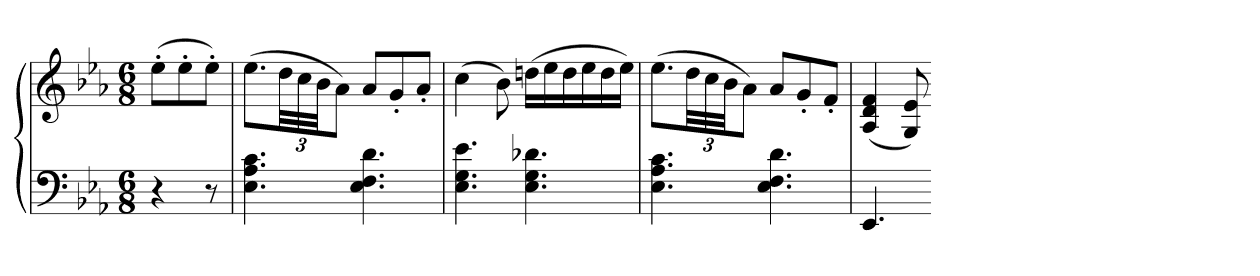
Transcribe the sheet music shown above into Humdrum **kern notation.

**kern	**kern
*part1	*part1
*staff2	*staff1
*clefF4	*clefG2
*k[b-e-a-]	*k[b-e-a-]
*M6/8	*M6/8
=	=
4r	(8ee-'L
.	8ee-'
8r	8ee-'J)
=	=
4.E- 4.A- 4.c	(8.ee-L
.	48ddLL
.	48cc
.	48b-JJ
.	8a-J)
4.E- 4.F 4.d	8a-L
.	8g'
.	8a-'J
=	=
4.E- 4.G 4.e-	(4cc
.	8b-)
4.E- 4.G 4.d-X	(16ddnLL
.	16ee-
.	16dd
.	16ee-
.	16dd
.	16ee-JJ)
=	=
4.E- 4.A- 4.c	(8.ee-L
.	48ddLL
.	48cc
.	48b-JJ
.	8a-J)
4.E- 4.F 4.d	8a-L
.	8g'
.	8f'J
=	=
4.EE-	(4A- 4d 4f
.	8G 8e-)
=-	=-
*-	*-
